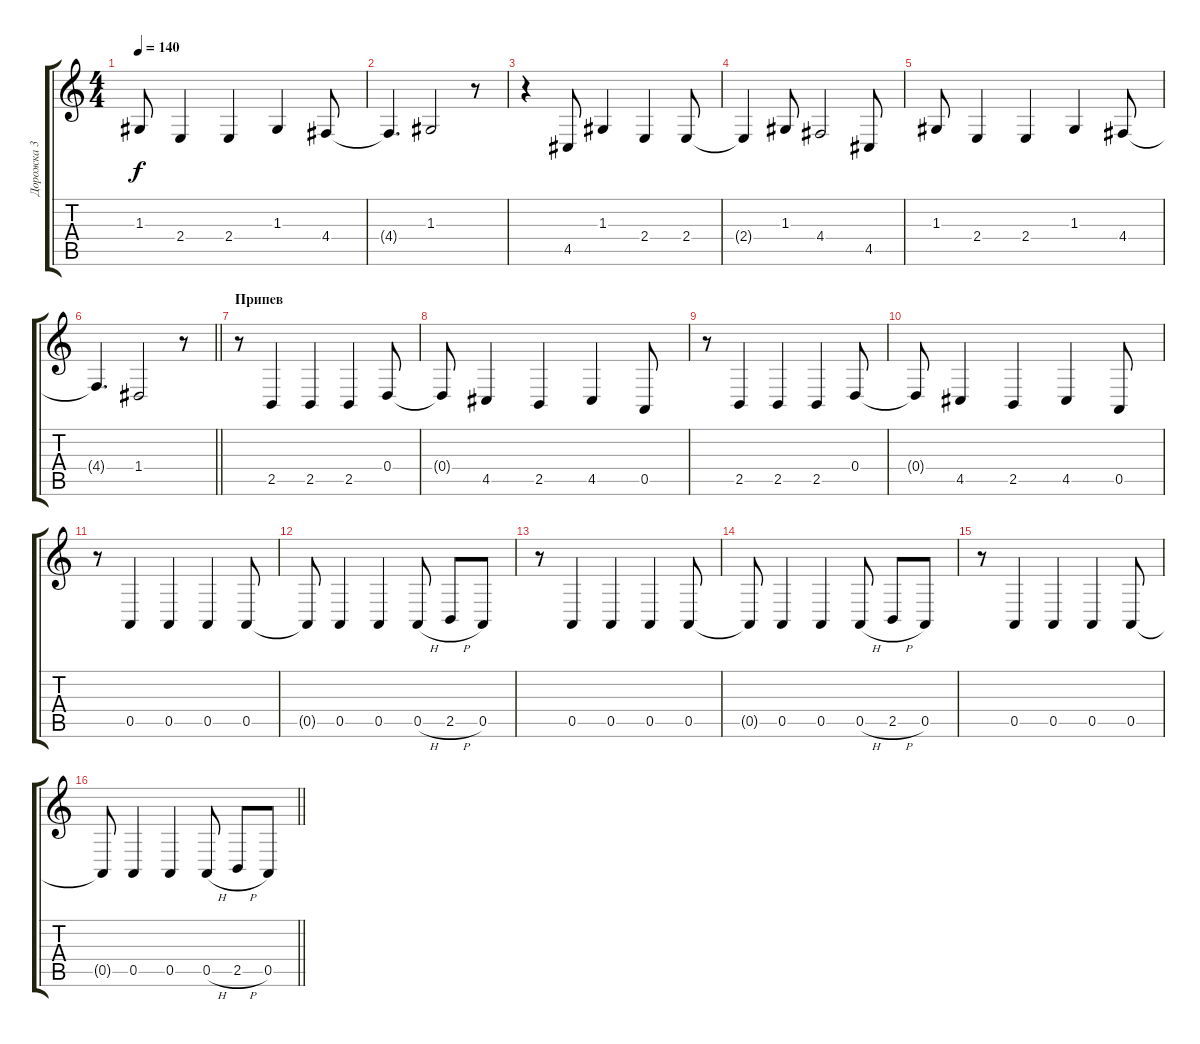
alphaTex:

\track ("Дорожка 3" "Дорожка 3") {instrument accordion}
\staff {score tabs}
\tuning (E4 B3 G3 D3 A2 E2) {hide}
\ts (4 4)
\tempo 140
\clef g2
\ks c
1.3.8{dy f} 2.4.4 2.4.4 1.3.4 4.4.8 |
4.4{t}.4{d} 1.3.2 r.8 |
r.4 4.5.8 1.3.4 2.4.4 2.4.8 |
2.4{t}.4 1.3.8 4.4.2 4.5.8 |
1.3.8 2.4.4 2.4.4 1.3.4 4.4.8 |
\barLineRight lightlight
4.4{t}.4{d} 1.4.2 r.8 |
\section ("" "Припев")
r.8 2.5.4 2.5.4 2.5.4 0.4.8 |
0.4{t}.8 4.5.4 2.5.4 4.5.4 0.5.8 |
r.8 2.5.4 2.5.4 2.5.4 0.4.8 |
0.4{t}.8 4.5.4 2.5.4 4.5.4 0.5.8 |
r.8 0.5.4 0.5.4 0.5.4 0.5.8 |
0.5{t}.8 0.5.4 0.5.4 0.5{h}.8 2.5{h}.8 0.5.8 |
r.8 0.5.4 0.5.4 0.5.4 0.5.8 |
0.5{t}.8 0.5.4 0.5.4 0.5{h}.8 2.5{h}.8 0.5.8 |
r.8 0.5.4 0.5.4 0.5.4 0.5.8 |
\barLineRight lightlight
0.5{t}.8 0.5.4 0.5.4 0.5{h}.8 2.5{h}.8 0.5.8
